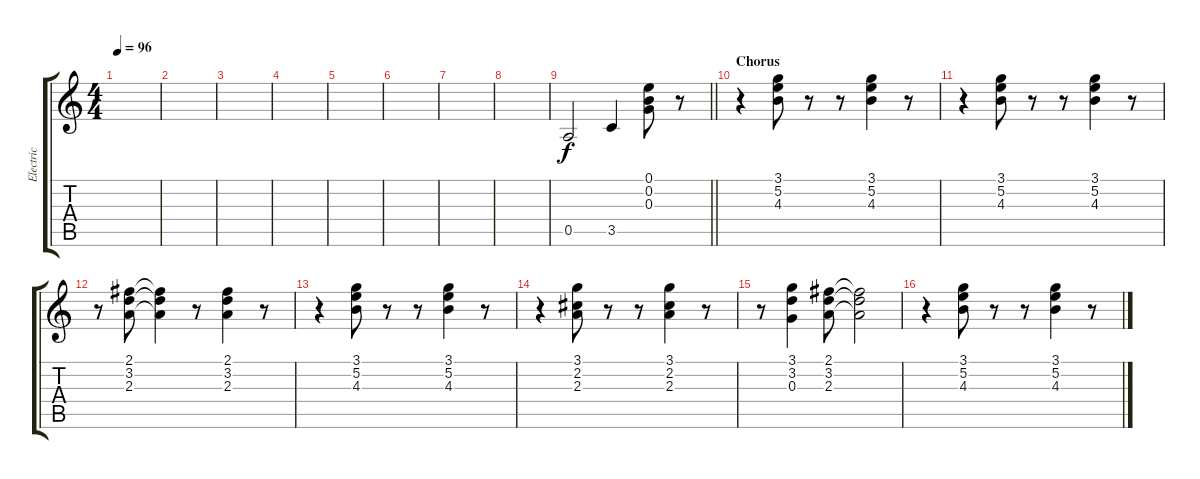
\track ("Electric" "Electric") {instrument overdrivenguitar}
\staff {score tabs}
\tuning (E4 B3 G3 D3 A2 E2) {hide}
\ts (4 4)
\tempo 96
\clef g2
\ks c
|
|
|
|
|
|
|
|
\barLineRight lightlight
0.5.2 3.5.4 (0.1 0.2 0.3).8 r.8 |
\section ("" "Chorus")
r.4 (3.1 5.2 4.3).8 r.8 r.8 (3.1 5.2 4.3).4 r.8 |
r.4 (3.1 5.2 4.3).8 r.8 r.8 (3.1 5.2 4.3).4 r.8 |
r.8 (2.1 3.2 2.3).8 (2.1{t} 3.2{t} 2.3{t}).4 r.8 (2.1 3.2 2.3).4 r.8 |
r.4 (3.1 5.2 4.3).8 r.8 r.8 (3.1 5.2 4.3).4 r.8 |
r.4 (3.1 2.2 2.3).8 r.8 r.8 (3.1 2.2 2.3).4 r.8 |
r.8 (3.1 3.2 0.3).4 (2.1 3.2 2.3).8 (2.1{t} 3.2{t} 2.3{t}).2 |
r.4 (3.1 5.2 4.3).8 r.8 r.8 (3.1 5.2 4.3).4 r.8
